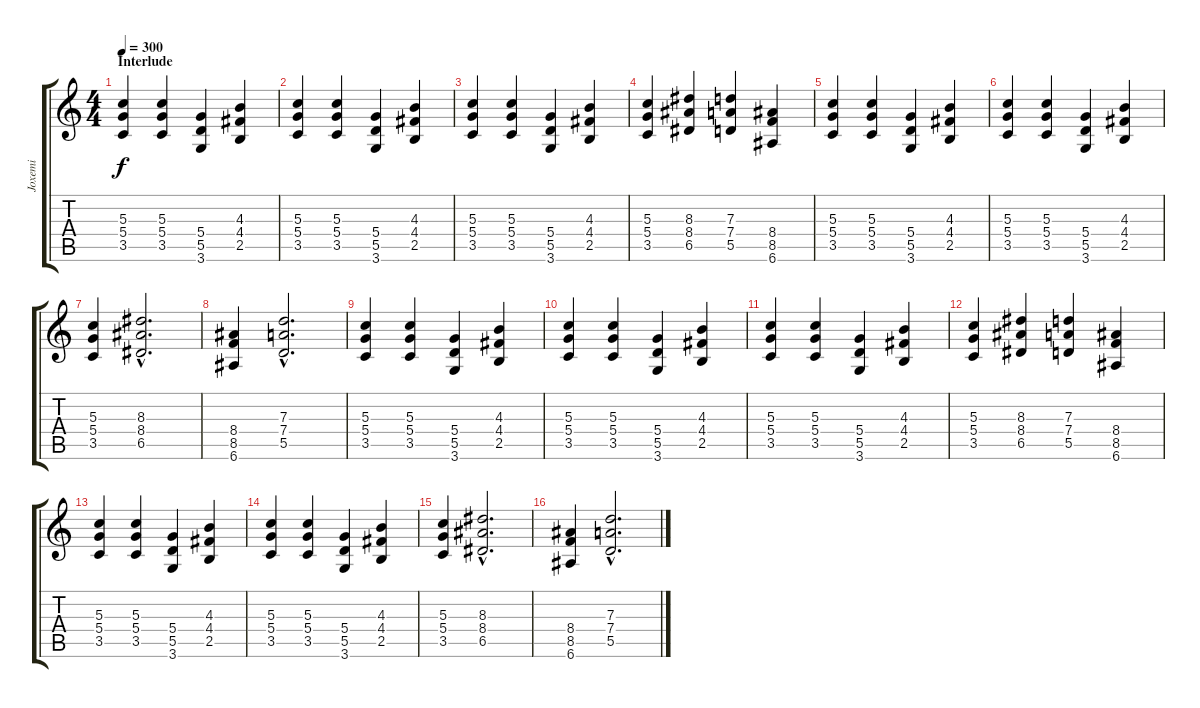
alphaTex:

\track ("Joxemi" "Joxemi") {instrument distortionguitar}
\staff {score tabs}
\tuning (E4 B3 G3 D3 A2 E2) {hide}
\ts (4 4)
\section ("" "Interlude")
\tempo 300
\clef g2
\ks c
(5.3 5.4 3.5).4{dy f balance 13} (5.3 5.4 3.5).4 (5.4 5.5 3.6).4 (4.3 4.4 2.5).4 |
(5.3 5.4 3.5).4 (5.3 5.4 3.5).4 (5.4 5.5 3.6).4 (4.3 4.4 2.5).4 |
(5.3 5.4 3.5).4 (5.3 5.4 3.5).4 (5.4 5.5 3.6).4 (4.3 4.4 2.5).4 |
(5.3 5.4 3.5).4 (8.3 8.4 6.5).4 (7.3 7.4 5.5).4 (8.4 8.5 6.6).4 |
(5.3 5.4 3.5).4 (5.3 5.4 3.5).4 (5.4 5.5 3.6).4 (4.3 4.4 2.5).4 |
(5.3 5.4 3.5).4 (5.3 5.4 3.5).4 (5.4 5.5 3.6).4 (4.3 4.4 2.5).4 |
(5.3 5.4 3.5).4 (8.3{hac} 8.4{hac} 6.5{hac}).2{d} |
(8.4 8.5 6.6).4 (7.3{hac} 7.4{hac} 5.5{hac}).2{d} |
(5.3 5.4 3.5).4 (5.3 5.4 3.5).4 (5.4 5.5 3.6).4 (4.3 4.4 2.5).4 |
(5.3 5.4 3.5).4 (5.3 5.4 3.5).4 (5.4 5.5 3.6).4 (4.3 4.4 2.5).4 |
(5.3 5.4 3.5).4 (5.3 5.4 3.5).4 (5.4 5.5 3.6).4 (4.3 4.4 2.5).4 |
(5.3 5.4 3.5).4 (8.3 8.4 6.5).4 (7.3 7.4 5.5).4 (8.4 8.5 6.6).4 |
(5.3 5.4 3.5).4 (5.3 5.4 3.5).4 (5.4 5.5 3.6).4 (4.3 4.4 2.5).4 |
(5.3 5.4 3.5).4 (5.3 5.4 3.5).4 (5.4 5.5 3.6).4 (4.3 4.4 2.5).4 |
(5.3 5.4 3.5).4 (8.3{hac} 8.4{hac} 6.5{hac}).2{d} |
(8.4 8.5 6.6).4 (7.3{hac} 7.4{hac} 5.5{hac}).2{d}
